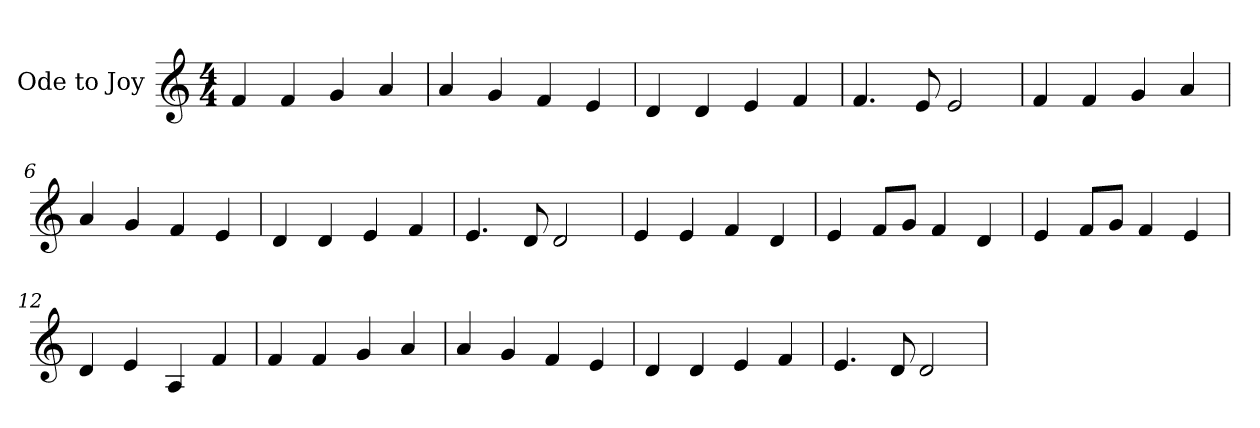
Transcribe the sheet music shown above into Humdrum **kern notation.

**kern
*part1
*staff1
*I"Ode to Joy
*clefG2
*k[]
*M4/4
*MM108
=1
4f
4f
4g
4a
=2
4a
4g
4f
4e
=3
4d
4d
4e
4f
=4
4.f
8e
2e
=5
4f
4f
4g
4a
=6
4a
4g
4f
4e
=7
4d
4d
4e
4f
=8
4.e
8d
2d
=9
4e
4e
4f
4d
=10
4e
8f/L
8g/J
4f
4d
=11
4e
8f/L
8g/J
4f
4e
=12
4d
4e
4A
4f
=13
4f
4f
4g
4a
=14
4a
4g
4f
4e
=15
4d
4d
4e
4f
=16
4.e
8d
2d
=
*-
